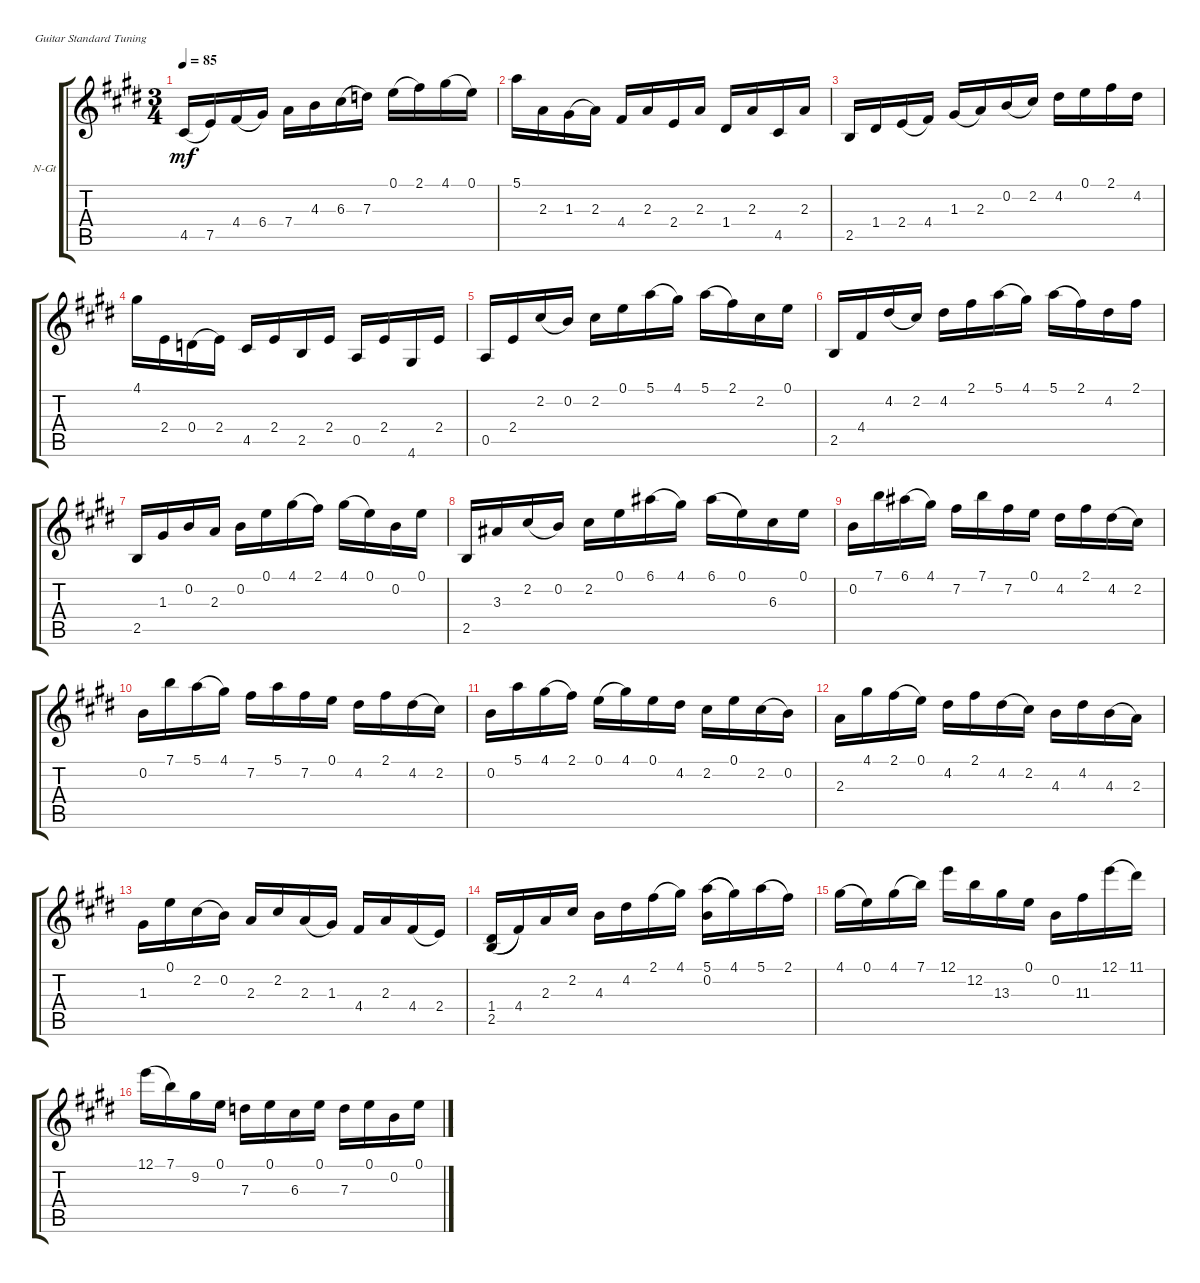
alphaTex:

\defaultSystemsLayout 4
\bracketExtendMode groupsimilarinstruments
\firstSystemTrackNameOrientation horizontal
\otherSystemsTrackNameOrientation horizontal
\track ("Nylon Guitar" "N-Gt") {instrument acousticguitarnylon}
\staff {score tabs}
\tuning (E4 B3 G3 D3 A2 E2)
\ts (3 4)
\tempo 85
\clef g2
\ks e
4.5.16{dy mf legatoorigin} 7.5.16 4.4.16{legatoorigin} 6.4.16 7.4.16 4.3.16 6.3.16{legatoorigin} 7.3.16 0.1.16{legatoorigin} 2.1.16 4.1.16{legatoorigin} 0.1.16 |
5.1.16 2.3.16 1.3.16{legatoorigin} 2.3.16 4.4.16 2.3.16 2.4.16 2.3.16 1.4.16 2.3.16 4.5.16 2.3.16 |
2.5.16 1.4.16 2.4.16{legatoorigin} 4.4.16 1.3.16{legatoorigin} 2.3.16 0.2.16{legatoorigin} 2.2.16 4.2.16 0.1.16 2.1.16 4.2.16 |
4.1.16 2.4.16 0.4.16{legatoorigin} 2.4.16 4.5.16 2.4.16 2.5.16 2.4.16 0.5.16 2.4.16 4.6.16 2.4.16 |
0.5.16 2.4.16 2.2.16{legatoorigin} 0.2.16 2.2.16 0.1.16 5.1.16{legatoorigin} 4.1.16 5.1.16{legatoorigin} 2.1.16 2.2.16 0.1.16 |
2.5.16 4.4.16 4.2.16{legatoorigin} 2.2.16 4.2.16 2.1.16 5.1.16{legatoorigin} 4.1.16 5.1.16{legatoorigin} 2.1.16 4.2.16 2.1.16 |
2.5.16 1.3.16 0.2.16 2.3.16 0.2.16 0.1.16 4.1.16{legatoorigin} 2.1.16 4.1.16{legatoorigin} 0.1.16 0.2.16 0.1.16 |
2.5.16 3.3.16 2.2.16{legatoorigin} 0.2.16 2.2.16 0.1.16 6.1.16{legatoorigin} 4.1.16 6.1.16{legatoorigin} 0.1.16 6.3.16 0.1.16 |
0.2.16 7.1.16 6.1.16{legatoorigin} 4.1.16 7.2.16 7.1.16 7.2.16 0.1.16 4.2.16 2.1.16 4.2.16{legatoorigin} 2.2.16 |
0.2.16 7.1.16 5.1.16{legatoorigin} 4.1.16 7.2.16 5.1.16 7.2.16 0.1.16 4.2.16 2.1.16 4.2.16{legatoorigin} 2.2.16 |
0.2.16 5.1.16 4.1.16{legatoorigin} 2.1.16 0.1.16{legatoorigin} 4.1.16 0.1.16 4.2.16 2.2.16 0.1.16 2.2.16{legatoorigin} 0.2.16 |
2.3.16 4.1.16 2.1.16{legatoorigin} 0.1.16 4.2.16 2.1.16 4.2.16{legatoorigin} 2.2.16 4.3.16 4.2.16 4.3.16{legatoorigin} 2.3.16 |
1.3.16 0.1.16 2.2.16{legatoorigin} 0.2.16 2.3.16 2.2.16 2.3.16{legatoorigin} 1.3.16 4.4.16 2.3.16 4.4.16{legatoorigin} 2.4.16 |
(2.5 1.4).16{legatoorigin} 4.4.16 2.3.16 2.2.16 4.3.16 4.2.16 2.1.16{legatoorigin} 4.1.16 (0.2 5.1).16{legatoorigin} 4.1.16 5.1.16{legatoorigin} 2.1.16 |
4.1.16{legatoorigin} 0.1.16 4.1.16{legatoorigin} 7.1.16 12.1.16 12.2.16 13.3.16 0.1.16 0.2.16 11.3.16 12.1.16{legatoorigin} 11.1.16 |
12.1.16{legatoorigin} 7.1.16 9.2.16 0.1.16 7.3.16 0.1.16 6.3.16 0.1.16 7.3.16 0.1.16 0.2.16 0.1.16
